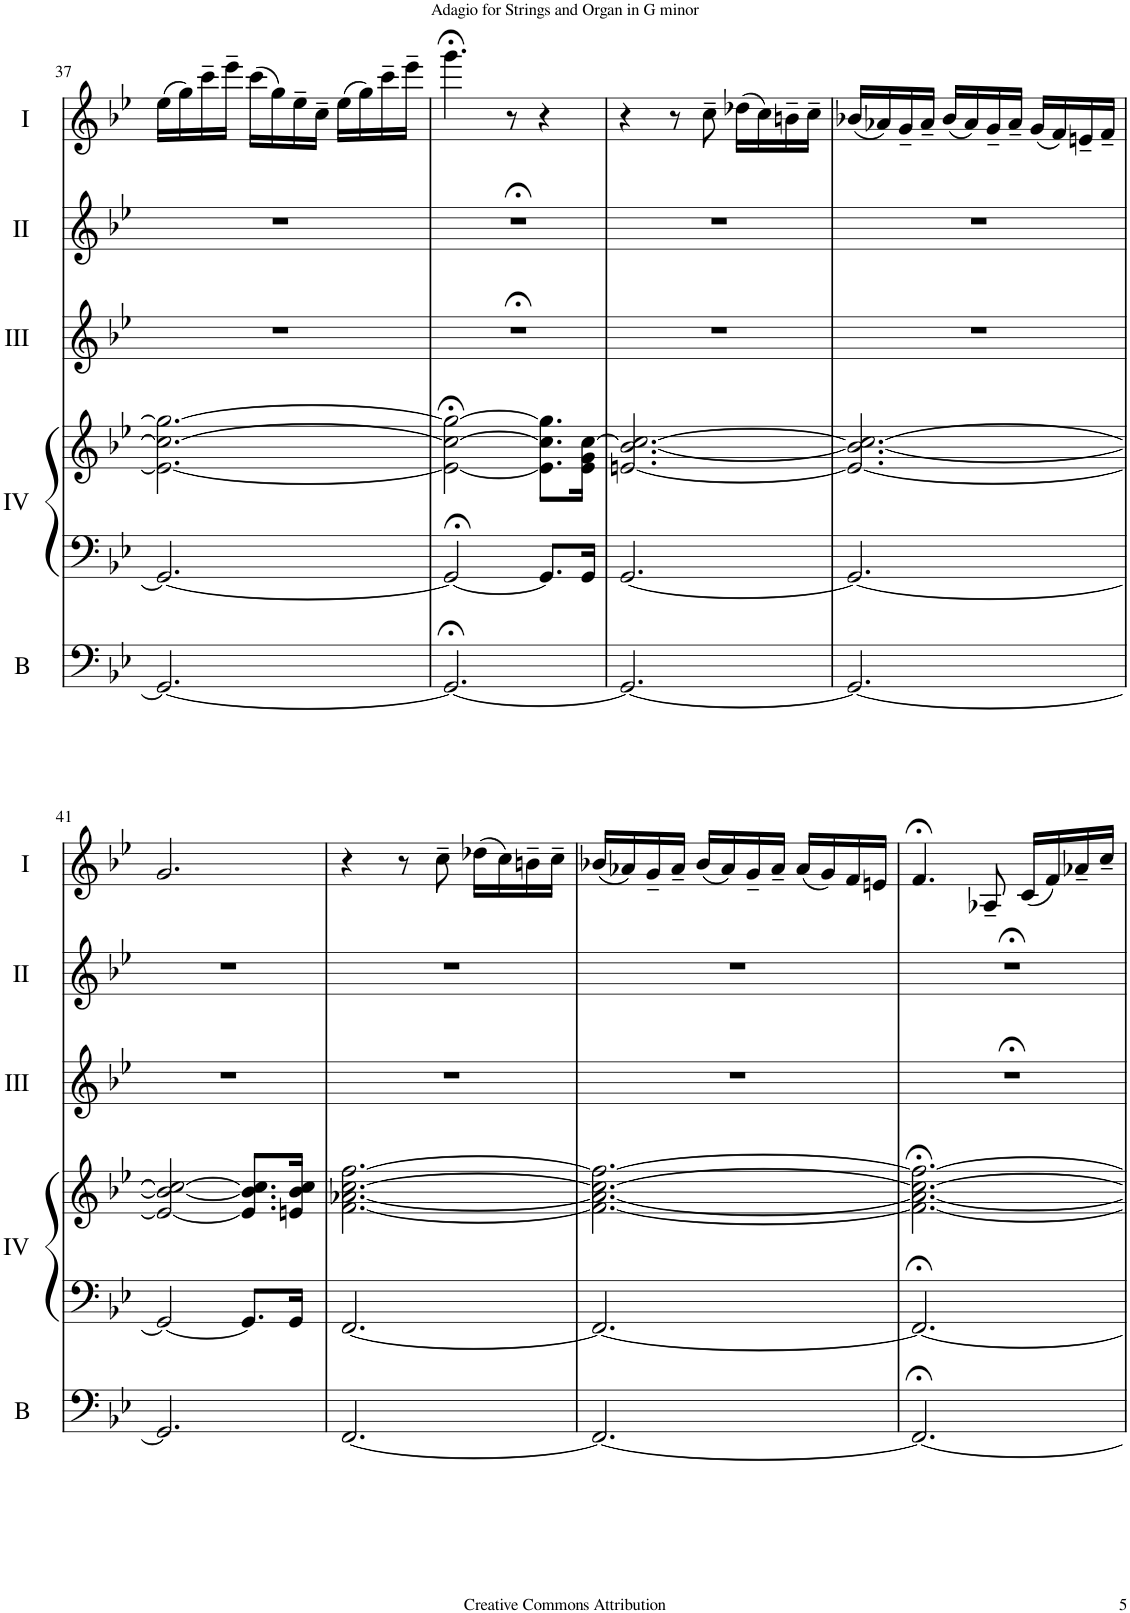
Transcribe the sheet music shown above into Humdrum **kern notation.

**kern	**kern	**kern	**kern	**kern	**kern
*part5	*part4	*part4	*part3	*part2	*part1
*staff6	*staff5	*staff4	*staff3	*staff2	*staff1
*I"Bass	*I"Acc. 4	*	*I"Acc. 3	*I"Acc. 2	*I"Acc. 1
*I'B	*	*	*	*	*
!!LO:PB:g=z
*clefF4	*clefF4	*clefG2	*clefG2	*clefG2	*clefG2
*Trd7c12	*	*	*Trd7c12	*	*
*k[b-e-]	*k[b-e-]	*k[b-e-]	*k[b-e-]	*k[b-e-]	*k[b-e-]
*M3/4	*M3/4	*M3/4	*M3/4	*M3/4	*M3/4
=37	=37	=37	=37	=37	=37
2.GG/_	2.GG/_	2.e-\_ 2.cc\_ 2.gg\_	2.r	2.r	(16ee-\LL
.	.	.	.	.	16gg\)
.	.	.	.	.	16ccc~\
.	.	.	.	.	16eee-~\JJ
.	.	.	.	.	(16ccc\LL
.	.	.	.	.	16gg\)
.	.	.	.	.	16ee-~\
.	.	.	.	.	16cc~\JJ
.	.	.	.	.	(16ee-\LL
.	.	.	.	.	16gg\)
.	.	.	.	.	16ccc~\
.	.	.	.	.	16eee-~\JJ
=38	=38	=38	=38	=38	=38
2.GG;</_	2GG;</_	2e-\_;< 2cc\_;< 2gg\_;<	2.r;<	2.r;<	4.ggg;<\
.	.	.	.	.	8r
.	8.GG/L]	8.e-\] 8.cc\] 8.gg\]L	.	.	4r
.	16GG/Jk	16e-\ 16g\ [16cc\Jk	.	.	.
=39	=39	=39	=39	=39	=39
2.GG/_	[2.GG/	[2.en/ [2.b-/ 2.cc/_	2.r	2.r	4r
.	.	.	.	.	8r
.	.	.	.	.	8cc~\
.	.	.	.	.	(16dd-X\LL
.	.	.	.	.	16cc\)
.	.	.	.	.	16bn~\
.	.	.	.	.	16cc~\JJ
=40	=40	=40	=40	=40	=40
2.GG/_	2.GG/_	2.e/_ 2.b-/_ 2.cc/_	2.r	2.r	(16b-X/LL
.	.	.	.	.	16a-X/)
.	.	.	.	.	16g~/
.	.	.	.	.	16a-~/JJ
.	.	.	.	.	(16b-/LL
.	.	.	.	.	16a-/)
.	.	.	.	.	16g~/
.	.	.	.	.	16a-~/JJ
.	.	.	.	.	(16g/LL
.	.	.	.	.	16f/)
.	.	.	.	.	16en~/
.	.	.	.	.	16f~/JJ
!!LO:LB:g=z
=41	=41	=41	=41	=41	=41
2.GG/]	2GG/_	2e/_ 2b-/_ 2cc/_	2.r	2.r	2.g/
.	8.GG/L]	8.e/] 8.b-/] 8.cc/]L	.	.	.
.	16GG/Jk	16en/ 16b-/ 16cc/Jk	.	.	.
=42	=42	=42	=42	=42	=42
[2.FF/	[2.FF/	[2.f\ [2.a-X\ [2.cc\ [2.ff\	2.r	2.r	4r
.	.	.	.	.	8r
.	.	.	.	.	8cc~\
.	.	.	.	.	(16dd-X\LL
.	.	.	.	.	16cc\)
.	.	.	.	.	16bn~\
.	.	.	.	.	16cc~\JJ
=43	=43	=43	=43	=43	=43
2.FF/_	2.FF/_	2.f\_ 2.a-\_ 2.cc\_ 2.ff\_	2.r	2.r	(16b-X/LL
.	.	.	.	.	16a-X/)
.	.	.	.	.	16g~/
.	.	.	.	.	16a-~/JJ
.	.	.	.	.	(16b-/LL
.	.	.	.	.	16a-/)
.	.	.	.	.	16g~/
.	.	.	.	.	16a-~/JJ
.	.	.	.	.	(16a-/LL
.	.	.	.	.	16g/)
.	.	.	.	.	16f/
.	.	.	.	.	16en/JJ
=44	=44	=44	=44	=44	=44
2.FF;</_	2.FF;</_	2.f\_;< 2.a-\_;< 2.cc\_;< 2.ff\_;<	2.r;<	2.r;<	4.f;</
.	.	.	.	.	8A-X~/
.	.	.	.	.	(16c/LL
.	.	.	.	.	16f/)
.	.	.	.	.	16a-X~/
.	.	.	.	.	16cc~/JJ
=	=	=	=	=	=
*-	*-	*-	*-	*-	*-
